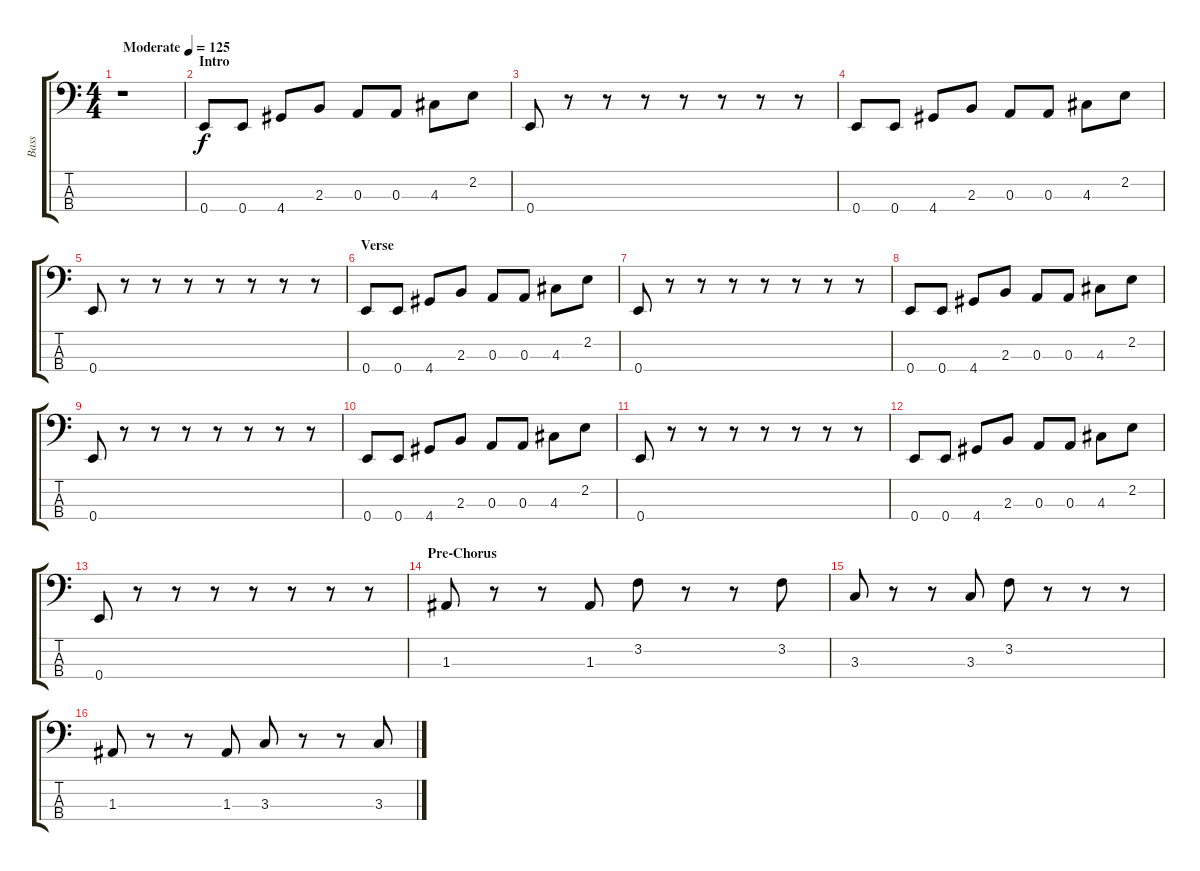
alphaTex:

\track ("Bass" "Bass") {instrument electricbasspick}
\staff {score tabs}
\tuning (G2 D2 A1 E1) {hide}
\ts (4 4)
\tempo (125 "Moderate")
\clef f4
\ks c
r.1{dy f instrument electricbasspick} |
\section ("" "Intro")
0.4.8 0.4.8 4.4.8 2.3.8 0.3.8 0.3.8 4.3.8 2.2.8 |
0.4.8 r.8 r.8 r.8 r.8 r.8 r.8 r.8 |
0.4.8 0.4.8 4.4.8 2.3.8 0.3.8 0.3.8 4.3.8 2.2.8 |
0.4.8 r.8 r.8 r.8 r.8 r.8 r.8 r.8 |
\section ("" "Verse")
0.4.8 0.4.8 4.4.8 2.3.8 0.3.8 0.3.8 4.3.8 2.2.8 |
0.4.8 r.8 r.8 r.8 r.8 r.8 r.8 r.8 |
0.4.8 0.4.8 4.4.8 2.3.8 0.3.8 0.3.8 4.3.8 2.2.8 |
0.4.8 r.8 r.8 r.8 r.8 r.8 r.8 r.8 |
0.4.8 0.4.8 4.4.8 2.3.8 0.3.8 0.3.8 4.3.8 2.2.8 |
0.4.8 r.8 r.8 r.8 r.8 r.8 r.8 r.8 |
0.4.8 0.4.8 4.4.8 2.3.8 0.3.8 0.3.8 4.3.8 2.2.8 |
0.4.8 r.8 r.8 r.8 r.8 r.8 r.8 r.8 |
\section ("" "Pre-Chorus")
1.3.8 r.8 r.8 1.3.8 3.2.8 r.8 r.8 3.2.8 |
3.3.8 r.8 r.8 3.3.8 3.2.8 r.8 r.8 r.8 |
1.3.8 r.8 r.8 1.3.8 3.3.8 r.8 r.8 3.3.8
